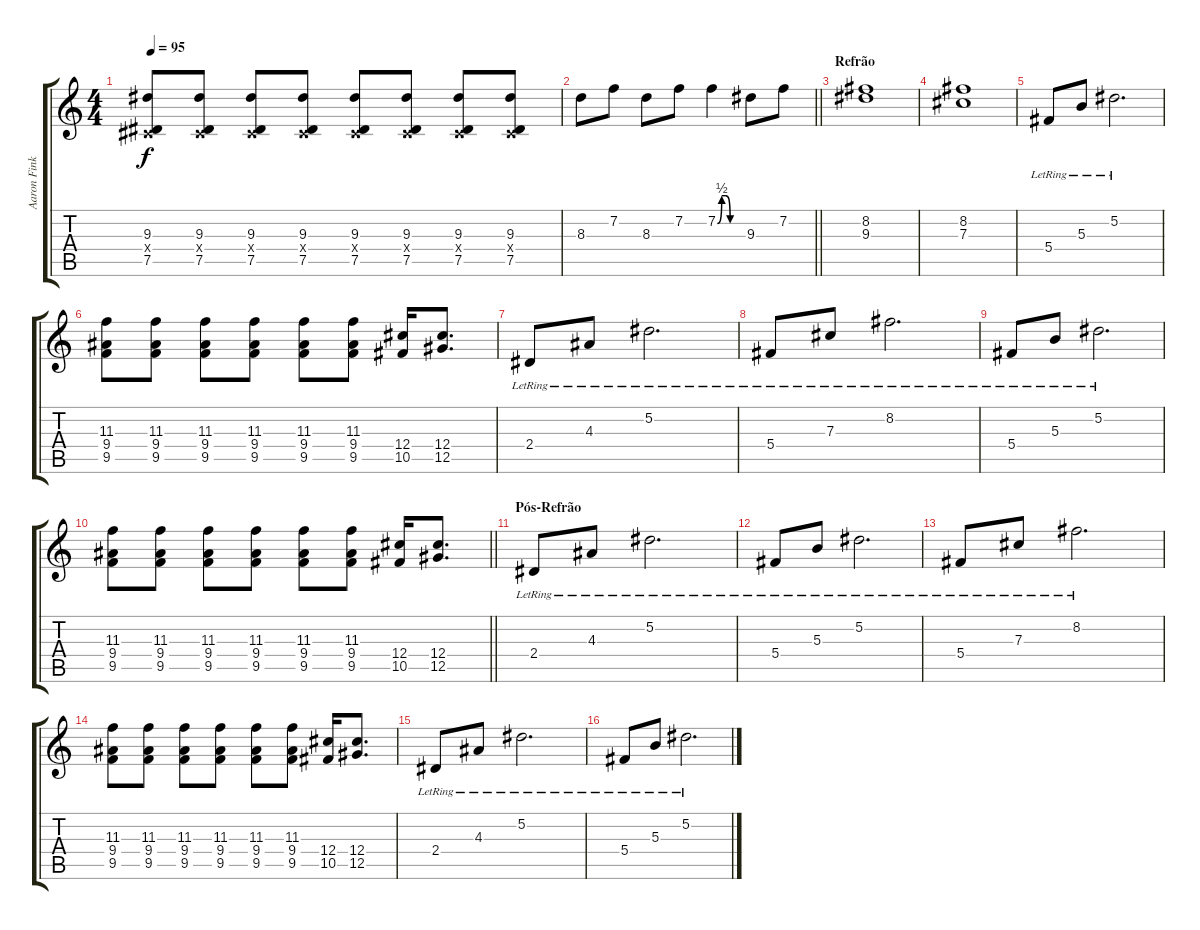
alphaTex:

\track ("Aaron Fink" "Aaron Fink") {instrument distortionguitar}
\staff {score tabs}
\tuning (Eb4 Bb3 Gb3 Db3 Ab2 Db2) {hide}
\ts (4 4)
\tempo 95
\clef g2
\ks c
(9.3 0.4{x} 7.5).8{dy f} (9.3 0.4{x} 7.5).8 (9.3 0.4{x} 7.5).8 (9.3 0.4{x} 7.5).8 (9.3 0.4{x} 7.5).8 (9.3 0.4{x} 7.5).8 (9.3 0.4{x} 7.5).8 (9.3 0.4{x} 7.5).8 |
\barLineRight lightlight
8.3.8 7.2.8 8.3.8 7.2.8 7.2{be (custom 0 0 10 2 20 2 30 0 60 0)}.4 9.3.8 7.2.8 |
\section ("" "Refrão")
(8.2 9.3).1 |
(8.2 7.3).1 |
5.4{lr}.8 5.3{lr}.8 5.2{lr}.2{d} |
(11.3 9.4 9.5).8 (11.3 9.4 9.5).8 (11.3 9.4 9.5).8 (11.3 9.4 9.5).8 (11.3 9.4 9.5).8 (11.3 9.4 9.5).8 (12.4 10.5).16 (12.4 12.5).8{d} |
2.4{lr}.8 4.3{lr}.8 5.2{lr}.2{d} |
5.4{lr}.8 7.3{lr}.8 8.2{lr}.2{d} |
5.4{lr}.8 5.3{lr}.8 5.2{lr}.2{d} |
\barLineRight lightlight
(11.3 9.4 9.5).8 (11.3 9.4 9.5).8 (11.3 9.4 9.5).8 (11.3 9.4 9.5).8 (11.3 9.4 9.5).8 (11.3 9.4 9.5).8 (12.4 10.5).16 (12.4 12.5).8{d} |
\section ("" "Pós-Refrão")
2.4{lr}.8 4.3{lr}.8 5.2{lr}.2{d} |
5.4{lr}.8 5.3{lr}.8 5.2{lr}.2{d} |
5.4{lr}.8 7.3{lr}.8 8.2{lr}.2{d} |
(11.3 9.4 9.5).8 (11.3 9.4 9.5).8 (11.3 9.4 9.5).8 (11.3 9.4 9.5).8 (11.3 9.4 9.5).8 (11.3 9.4 9.5).8 (12.4 10.5).16 (12.4 12.5).8{d} |
2.4{lr}.8 4.3{lr}.8 5.2{lr}.2{d} |
5.4{lr}.8 5.3{lr}.8 5.2{lr}.2{d}
